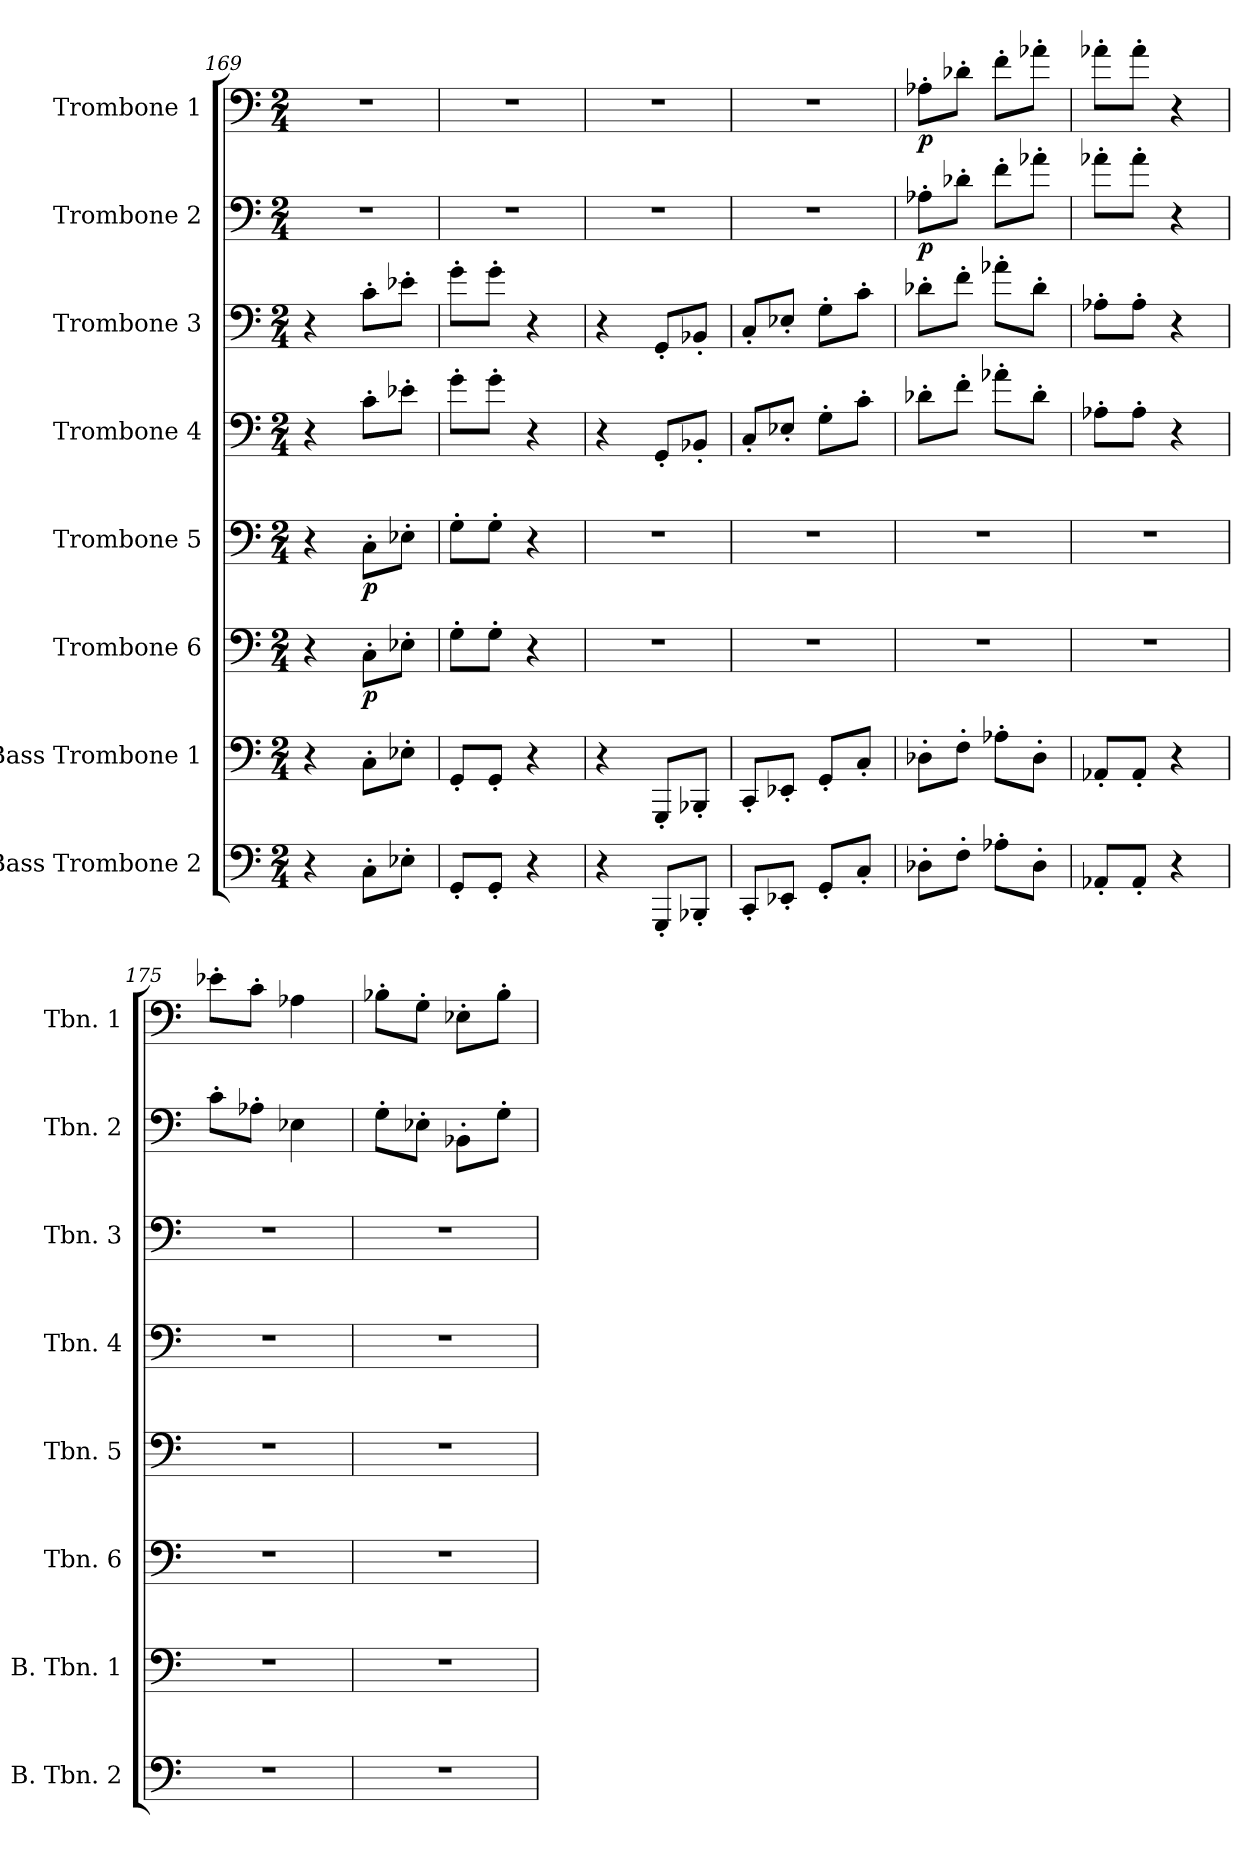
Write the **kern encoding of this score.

**kern	**kern	**kern	**dynam	**kern	**dynam	**kern	**kern	**kern	**dynam	**kern	**dynam
*part8	*part7	*part6	*part6	*part5	*part5	*part4	*part3	*part2	*part2	*part1	*part1
*staff8	*staff7	*staff6	*staff6	*staff5	*staff5	*staff4	*staff3	*staff2	*staff2	*staff1	*staff1
*I"Bass Trombone 2	*I"Bass Trombone 1	*I"Trombone 6	*	*I"Trombone 5	*	*I"Trombone 4	*I"Trombone 3	*I"Trombone 2	*	*I"Trombone 1	*
*I'B. Tbn. 2	*I'B. Tbn. 1	*I'Tbn. 6	*	*I'Tbn. 5	*	*I'Tbn. 4	*I'Tbn. 3	*I'Tbn. 2	*	*I'Tbn. 1	*
*clefF4	*clefF4	*clefF4	*	*clefF4	*	*clefF4	*clefF4	*clefF4	*	*clefF4	*
*k[]	*k[]	*k[]	*	*k[]	*	*k[]	*k[]	*k[]	*	*k[]	*
*M2/4	*M2/4	*M2/4	*	*M2/4	*	*M2/4	*M2/4	*M2/4	*	*M2/4	*
=169	=169	=169	=169	=169	=169	=169	=169	=169	=169	=169	=169
4r	4r	4r	.	4r	.	4r	4r	2r	.	2r	.
!	!	!	!LO:DY:b	!	!LO:DY:b	!	!	!	!	!	!
8C'\L	8C'\L	8C'\L	p	8C'\L	p	8c'\L	8c'\L	.	.	.	.
8E-X'\J	8E-X'\J	8E-X'\J	.	8E-X'\J	.	8e-X'\J	8e-X'\J	.	.	.	.
=170	=170	=170	=170	=170	=170	=170	=170	=170	=170	=170	=170
8GG'/L	8GG'/L	8G'\L	.	8G'\L	.	8g'\L	8g'\L	2r	.	2r	.
8GG'/J	8GG'/J	8G'\J	.	8G'\J	.	8g'\J	8g'\J	.	.	.	.
4r	4r	4r	.	4r	.	4r	4r	.	.	.	.
=171	=171	=171	=171	=171	=171	=171	=171	=171	=171	=171	=171
4r	4r	2r	.	2r	.	4r	4r	2r	.	2r	.
8GGG'/L	8GGG'/L	.	.	.	.	8GG'/L	8GG'/L	.	.	.	.
8BBB-X'/J	8BBB-X'/J	.	.	.	.	8BB-X'/J	8BB-X'/J	.	.	.	.
=172	=172	=172	=172	=172	=172	=172	=172	=172	=172	=172	=172
8CC'/L	8CC'/L	2r	.	2r	.	8C'/L	8C'/L	2r	.	2r	.
8EE-X'/J	8EE-X'/J	.	.	.	.	8E-X'/J	8E-X'/J	.	.	.	.
8GG'/L	8GG'/L	.	.	.	.	8G'\L	8G'\L	.	.	.	.
8C'/J	8C'/J	.	.	.	.	8c'\J	8c'\J	.	.	.	.
=173	=173	=173	=173	=173	=173	=173	=173	=173	=173	=173	=173
!	!	!	!	!	!	!	!	!	!LO:DY:b	!	!LO:DY:b
8D-X'\L	8D-X'\L	2r	.	2r	.	8d-X'\L	8d-X'\L	8A-X'\L	p	8A-X'\L	p
8F'\J	8F'\J	.	.	.	.	8f'\J	8f'\J	8d-X'\J	.	8d-X'\J	.
8A-X'\L	8A-X'\L	.	.	.	.	8a-X'\L	8a-X'\L	8f'\L	.	8f'\L	.
8D-'\J	8D-'\J	.	.	.	.	8d-'\J	8d-'\J	8a-X'\J	.	8a-X'\J	.
=174	=174	=174	=174	=174	=174	=174	=174	=174	=174	=174	=174
8AA-X'/L	8AA-X'/L	2r	.	2r	.	8A-X'\L	8A-X'\L	8a-X'\L	.	8a-X'\L	.
8AA-'/J	8AA-'/J	.	.	.	.	8A-'\J	8A-'\J	8a-'\J	.	8a-'\J	.
4r	4r	.	.	.	.	4r	4r	4r	.	4r	.
=175	=175	=175	=175	=175	=175	=175	=175	=175	=175	=175	=175
2r	2r	2r	.	2r	.	2r	2r	8c'\L	.	8e-X'\L	.
.	.	.	.	.	.	.	.	8A-X'\J	.	8c'\J	.
.	.	.	.	.	.	.	.	4E-X\	.	4A-X\	.
!!LO:PB:g=z
=176	=176	=176	=176	=176	=176	=176	=176	=176	=176	=176	=176
2r	2r	2r	.	2r	.	2r	2r	8G'\L	.	8B-X'\L	.
.	.	.	.	.	.	.	.	8E-X'\J	.	8G'\J	.
.	.	.	.	.	.	.	.	8BB-X'\L	.	8E-X'\L	.
.	.	.	.	.	.	.	.	8G'\J	.	8B-'\J	.
=	=	=	=	=	=	=	=	=	=	=	=
*-	*-	*-	*-	*-	*-	*-	*-	*-	*-	*-	*-
